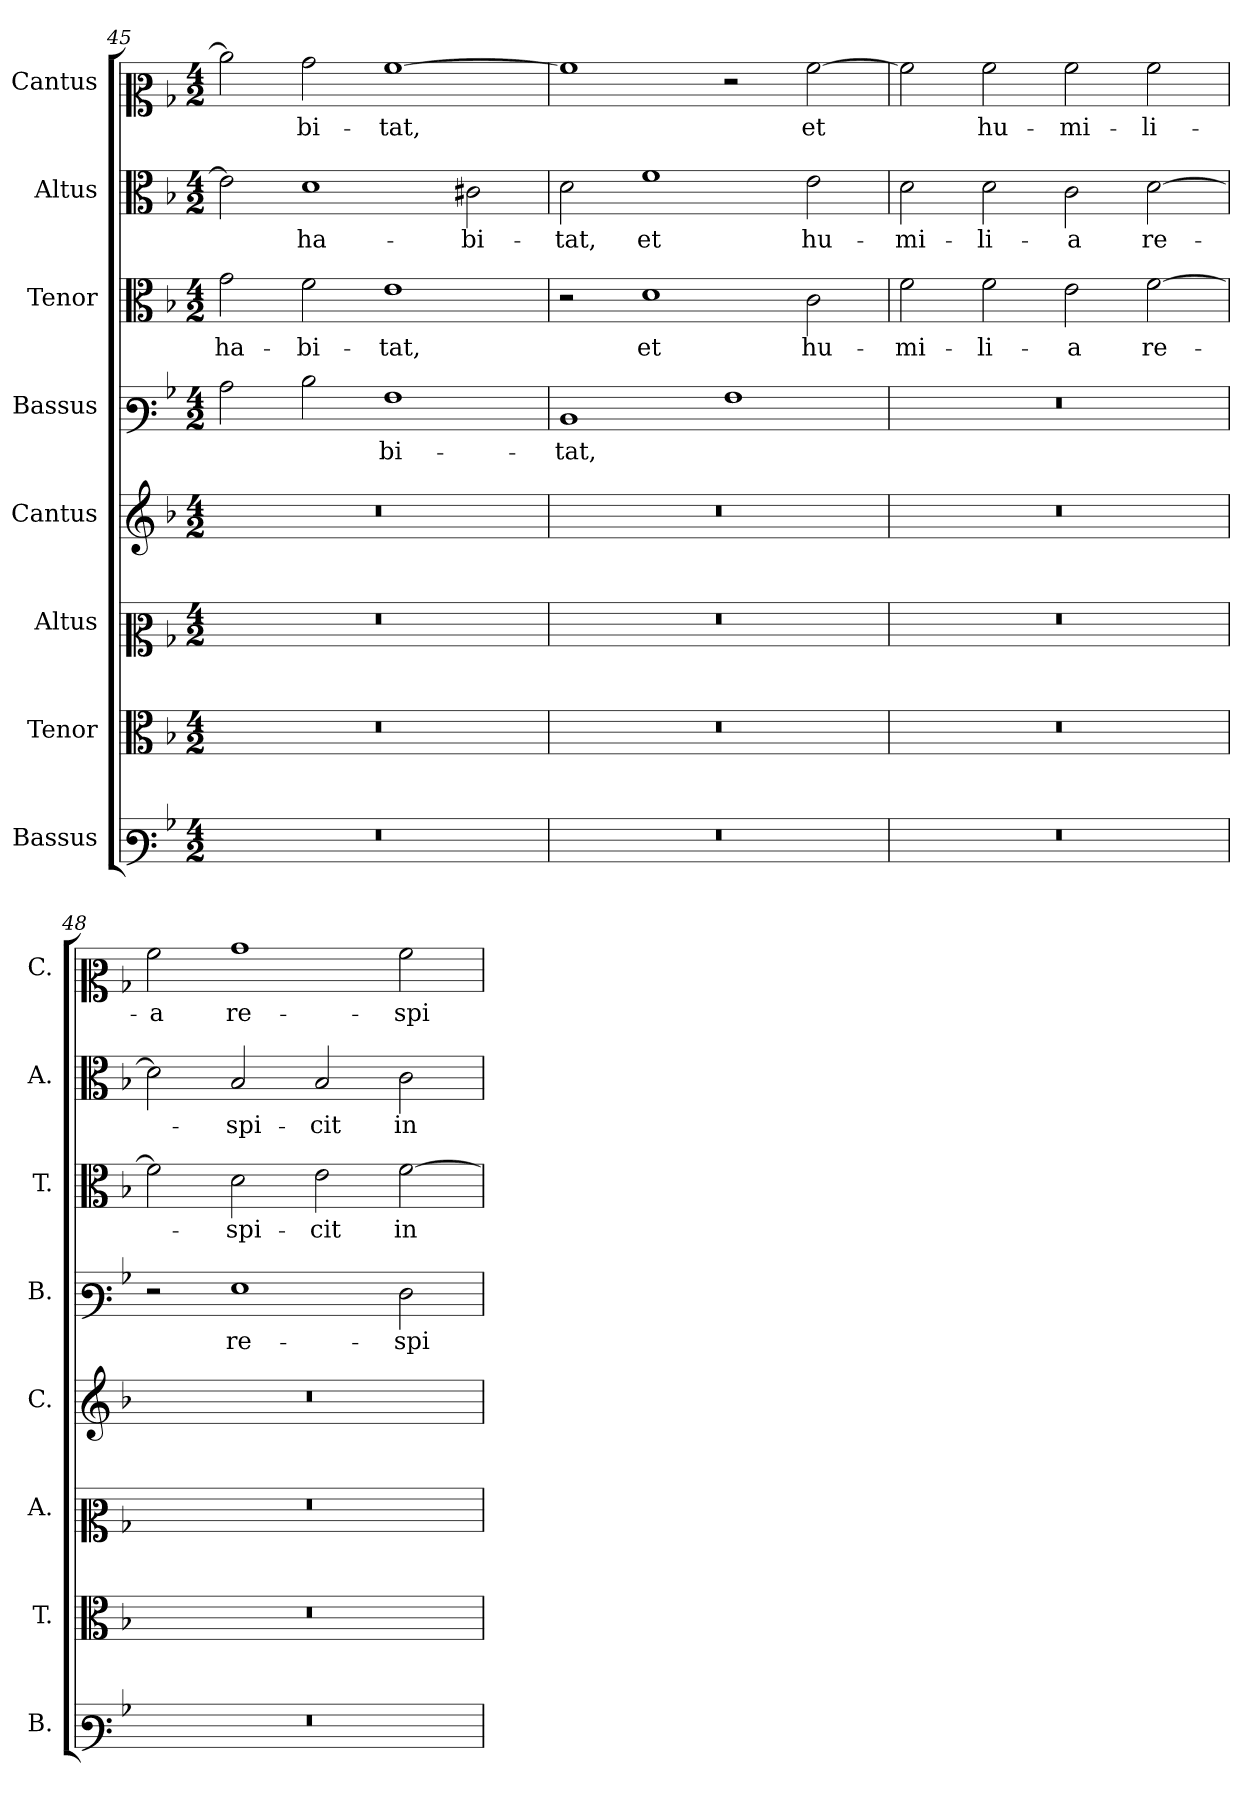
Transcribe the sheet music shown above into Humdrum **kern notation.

**kern	**kern	**kern	**kern	**kern	**text	**kern	**text	**kern	**text	**kern	**text
*part8	*part7	*part6	*part5	*part4	*part4	*part3	*part3	*part2	*part2	*part1	*part1
*staff8	*staff7	*staff6	*staff5	*staff4	*staff4	*staff3	*staff3	*staff2	*staff2	*staff1	*staff1
*I"Bassus	*I"Tenor	*I"Altus	*I"Cantus	*I"Bassus	*	*I"Tenor	*	*I"Altus	*	*I"Cantus	*
*I'B.	*I'T.	*I'A.	*I'C.	*I'B.	*	*I'T.	*	*I'A.	*	*I'C.	*
*clefF3	*clefC3	*clefC2	*clefG2	*clefF3	*	*clefC3	*	*clefC3	*	*clefC2	*
*k[b-]	*k[b-]	*k[b-]	*k[b-]	*k[b-]	*	*k[b-]	*	*k[b-]	*	*k[b-]	*
*M4/2	*M4/2	*M4/2	*M4/2	*M4/2	*	*M4/2	*	*M4/2	*	*M4/2	*
=45	=45	=45	=45	=45	=45	=45	=45	=45	=45	=45	=45
!LO:N:vis=1	!LO:N:vis=1	!LO:N:vis=1	!LO:N:vis=1	!	!	!	!	!	!	!	!
0r	0r	0r	0r	2c\	.	2g\	ha-	2e\]	.	2cc\]	.
.	.	.	.	2d\	.	2f\	-bi-	1d	ha-	2b-\	-bi-
.	.	.	.	1A	bi-	1e	-tat,	.	.	[1a	-tat,
.	.	.	.	.	.	.	.	2c#X\	-bi-	.	.
=46	=46	=46	=46	=46	=46	=46	=46	=46	=46	=46	=46
!LO:N:vis=1	!LO:N:vis=1	!LO:N:vis=1	!LO:N:vis=1	!	!	!	!	!	!	!	!
0r	0r	0r	0r	1D	-tat,	2r	.	2d\	-tat,	1a]	.
.	.	.	.	.	.	1d	et	1f	et	.	.
.	.	.	.	1A	.	.	.	.	.	2r	.
.	.	.	.	.	.	2c\	hu-	2e\	hu-	[2a\	et
=47	=47	=47	=47	=47	=47	=47	=47	=47	=47	=47	=47
!LO:N:vis=1	!LO:N:vis=1	!LO:N:vis=1	!LO:N:vis=1	!LO:N:vis=1	!	!	!	!	!	!	!
0r	0r	0r	0r	0r	.	2f\	-mi-	2d\	-mi-	2a\]	.
.	.	.	.	.	.	2f\	-li-	2d\	-li-	2a\	hu-
.	.	.	.	.	.	2e\	-a	2c\	a	2a\	-mi-
.	.	.	.	.	.	[2f\	re-	[2d\	re-	2a\	-li-
=48	=48	=48	=48	=48	=48	=48	=48	=48	=48	=48	=48
!LO:N:vis=1	!LO:N:vis=1	!LO:N:vis=1	!LO:N:vis=1	!	!	!	!	!	!	!	!
0r	0r	0r	0r	2r	.	2f\]	.	2d\]	.	2a\	a
.	.	.	.	1G	re-	2d\	-spi-	2B-/	-spi-	1b-	re-
.	.	.	.	.	.	2e\	-cit	2B-/	-cit	.	.
.	.	.	.	2F\	-spi-	[2f\	in	2c\	in	2a\	-spi-
=	=	=	=	=	=	=	=	=	=	=	=
*-	*-	*-	*-	*-	*-	*-	*-	*-	*-	*-	*-
